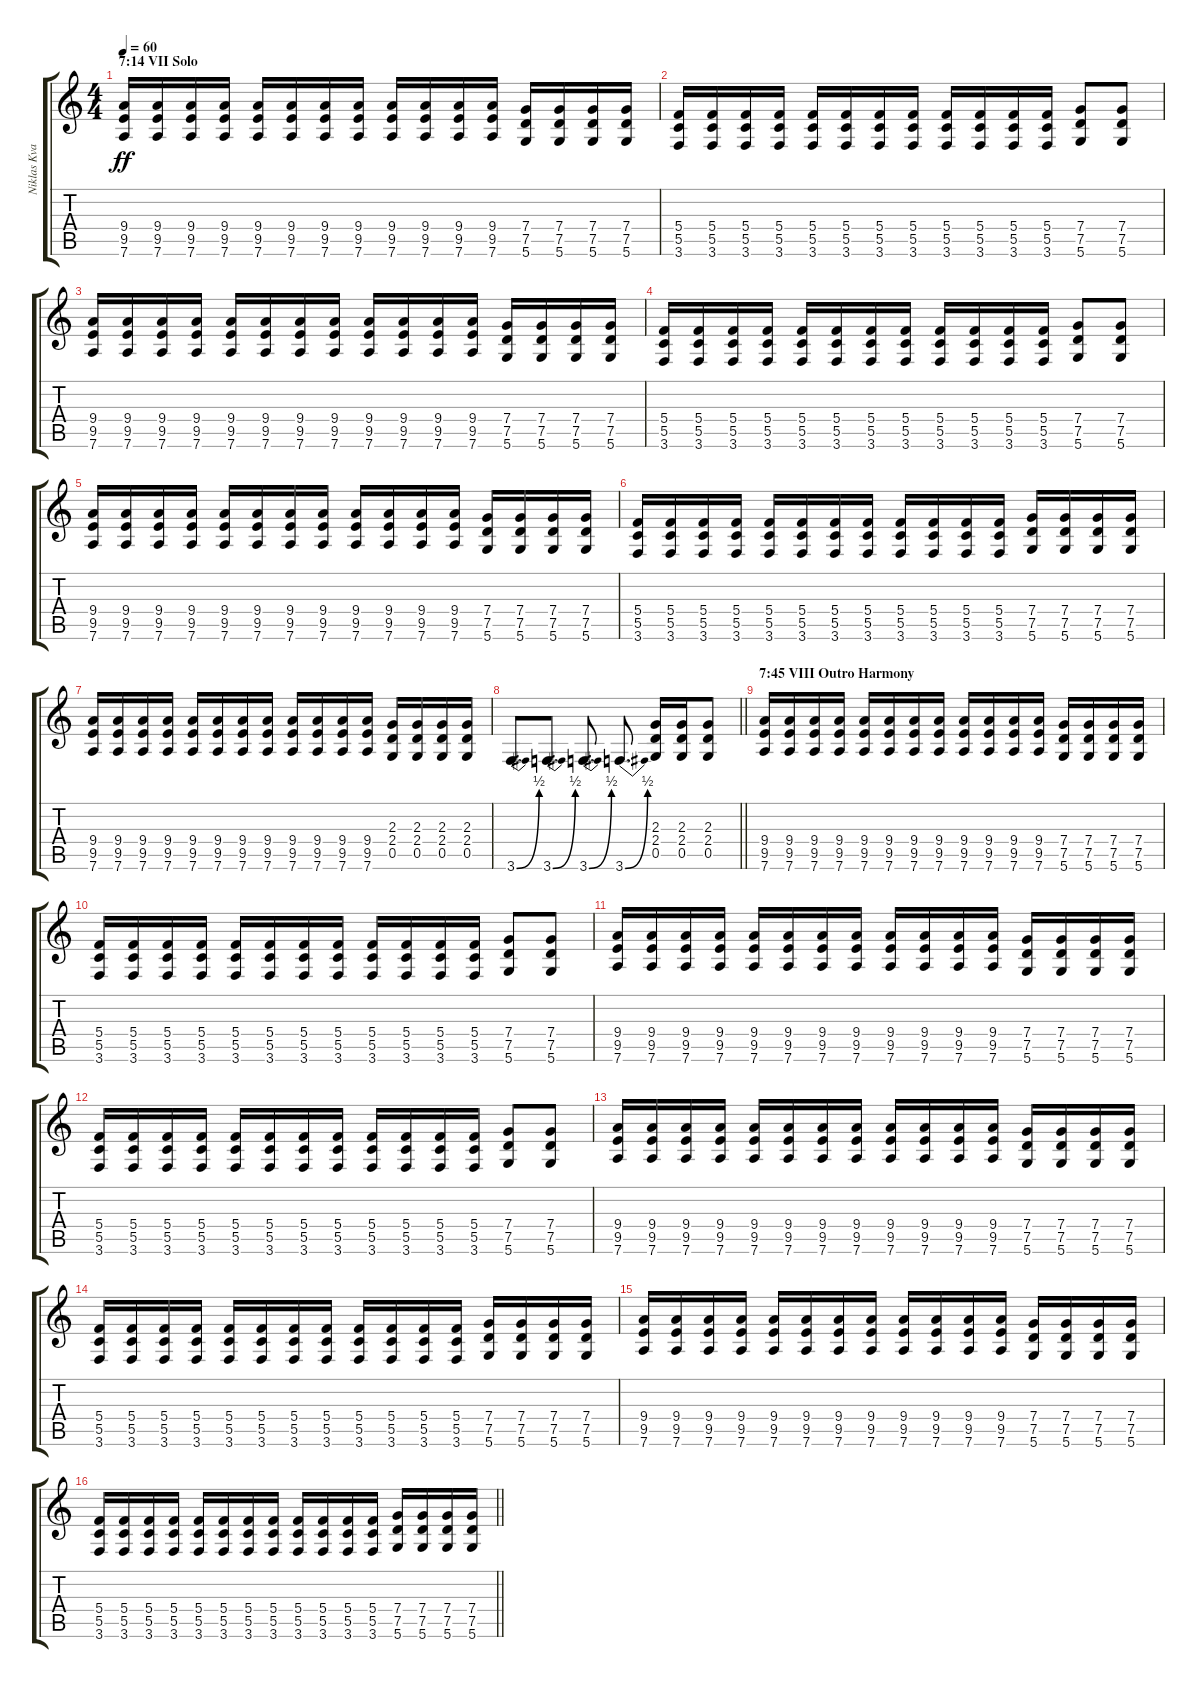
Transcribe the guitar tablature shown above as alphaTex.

\track ("Niklas Kvarforth (Acoustic/Rhythm Guitar" "Niklas Kva") {instrument acousticguitarsteel}
\staff {score tabs}
\tuning (D4 A3 F3 C3 G2 D2) {hide}
\ts (4 4)
\section ("" "7:14 VII Solo")
\tempo 60
\clef g2
\ks c
(9.4 9.5 7.6).16{dy ff volume 16 balance 0 instrument distortionguitar} (9.4 9.5 7.6).16 (9.4 9.5 7.6).16 (9.4 9.5 7.6).16 (9.4 9.5 7.6).16 (9.4 9.5 7.6).16 (9.4 9.5 7.6).16 (9.4 9.5 7.6).16 (9.4 9.5 7.6).16 (9.4 9.5 7.6).16 (9.4 9.5 7.6).16 (9.4 9.5 7.6).16 (7.4 7.5 5.6).16 (7.4 7.5 5.6).16 (7.4 7.5 5.6).16 (7.4 7.5 5.6).16 |
(5.4 5.5 3.6).16 (5.4 5.5 3.6).16 (5.4 5.5 3.6).16 (5.4 5.5 3.6).16 (5.4 5.5 3.6).16 (5.4 5.5 3.6).16 (5.4 5.5 3.6).16 (5.4 5.5 3.6).16 (5.4 5.5 3.6).16 (5.4 5.5 3.6).16 (5.4 5.5 3.6).16 (5.4 5.5 3.6).16 (7.4 7.5 5.6).8 (7.4 7.5 5.6).8 |
(9.4 9.5 7.6).16 (9.4 9.5 7.6).16 (9.4 9.5 7.6).16 (9.4 9.5 7.6).16 (9.4 9.5 7.6).16 (9.4 9.5 7.6).16 (9.4 9.5 7.6).16 (9.4 9.5 7.6).16 (9.4 9.5 7.6).16 (9.4 9.5 7.6).16 (9.4 9.5 7.6).16 (9.4 9.5 7.6).16 (7.4 7.5 5.6).16 (7.4 7.5 5.6).16 (7.4 7.5 5.6).16 (7.4 7.5 5.6).16 |
(5.4 5.5 3.6).16 (5.4 5.5 3.6).16 (5.4 5.5 3.6).16 (5.4 5.5 3.6).16 (5.4 5.5 3.6).16 (5.4 5.5 3.6).16 (5.4 5.5 3.6).16 (5.4 5.5 3.6).16 (5.4 5.5 3.6).16 (5.4 5.5 3.6).16 (5.4 5.5 3.6).16 (5.4 5.5 3.6).16 (7.4 7.5 5.6).8 (7.4 7.5 5.6).8 |
(9.4 9.5 7.6).16 (9.4 9.5 7.6).16 (9.4 9.5 7.6).16 (9.4 9.5 7.6).16 (9.4 9.5 7.6).16 (9.4 9.5 7.6).16 (9.4 9.5 7.6).16 (9.4 9.5 7.6).16 (9.4 9.5 7.6).16 (9.4 9.5 7.6).16 (9.4 9.5 7.6).16 (9.4 9.5 7.6).16 (7.4 7.5 5.6).16 (7.4 7.5 5.6).16 (7.4 7.5 5.6).16 (7.4 7.5 5.6).16 |
(5.4 5.5 3.6).16 (5.4 5.5 3.6).16 (5.4 5.5 3.6).16 (5.4 5.5 3.6).16 (5.4 5.5 3.6).16 (5.4 5.5 3.6).16 (5.4 5.5 3.6).16 (5.4 5.5 3.6).16 (5.4 5.5 3.6).16 (5.4 5.5 3.6).16 (5.4 5.5 3.6).16 (5.4 5.5 3.6).16 (7.4 7.5 5.6).16 (7.4 7.5 5.6).16 (7.4 7.5 5.6).16 (7.4 7.5 5.6).16 |
(9.4 9.5 7.6).16 (9.4 9.5 7.6).16 (9.4 9.5 7.6).16 (9.4 9.5 7.6).16 (9.4 9.5 7.6).16 (9.4 9.5 7.6).16 (9.4 9.5 7.6).16 (9.4 9.5 7.6).16 (9.4 9.5 7.6).16 (9.4 9.5 7.6).16 (9.4 9.5 7.6).16 (9.4 9.5 7.6).16 (2.3 2.4 0.5).16 (2.3 2.4 0.5).16 (2.3 2.4 0.5).16 (2.3 2.4 0.5).16 |
\barLineRight lightlight
3.6{be (bend 0 0 60 2)}.8{d} 3.6{be (bend 0 0 60 2)}.8{d} 3.6{be (bend 0 0 60 2)}.8{d} 3.6{be (bend 0 0 60 2)}.8{d} (2.3 2.4 0.5).16 (2.3 2.4 0.5).16 (2.3 2.4 0.5).8 |
\section ("" "7:45 VIII Outro Harmony")
(9.4 9.5 7.6).16 (9.4 9.5 7.6).16 (9.4 9.5 7.6).16 (9.4 9.5 7.6).16 (9.4 9.5 7.6).16 (9.4 9.5 7.6).16 (9.4 9.5 7.6).16 (9.4 9.5 7.6).16 (9.4 9.5 7.6).16 (9.4 9.5 7.6).16 (9.4 9.5 7.6).16 (9.4 9.5 7.6).16 (7.4 7.5 5.6).16 (7.4 7.5 5.6).16 (7.4 7.5 5.6).16 (7.4 7.5 5.6).16 |
(5.4 5.5 3.6).16 (5.4 5.5 3.6).16 (5.4 5.5 3.6).16 (5.4 5.5 3.6).16 (5.4 5.5 3.6).16 (5.4 5.5 3.6).16 (5.4 5.5 3.6).16 (5.4 5.5 3.6).16 (5.4 5.5 3.6).16 (5.4 5.5 3.6).16 (5.4 5.5 3.6).16 (5.4 5.5 3.6).16 (7.4 7.5 5.6).8 (7.4 7.5 5.6).8 |
(9.4 9.5 7.6).16 (9.4 9.5 7.6).16 (9.4 9.5 7.6).16 (9.4 9.5 7.6).16 (9.4 9.5 7.6).16 (9.4 9.5 7.6).16 (9.4 9.5 7.6).16 (9.4 9.5 7.6).16 (9.4 9.5 7.6).16 (9.4 9.5 7.6).16 (9.4 9.5 7.6).16 (9.4 9.5 7.6).16 (7.4 7.5 5.6).16 (7.4 7.5 5.6).16 (7.4 7.5 5.6).16 (7.4 7.5 5.6).16 |
(5.4 5.5 3.6).16 (5.4 5.5 3.6).16 (5.4 5.5 3.6).16 (5.4 5.5 3.6).16 (5.4 5.5 3.6).16 (5.4 5.5 3.6).16 (5.4 5.5 3.6).16 (5.4 5.5 3.6).16 (5.4 5.5 3.6).16 (5.4 5.5 3.6).16 (5.4 5.5 3.6).16 (5.4 5.5 3.6).16 (7.4 7.5 5.6).8 (7.4 7.5 5.6).8 |
(9.4 9.5 7.6).16 (9.4 9.5 7.6).16 (9.4 9.5 7.6).16 (9.4 9.5 7.6).16 (9.4 9.5 7.6).16 (9.4 9.5 7.6).16 (9.4 9.5 7.6).16 (9.4 9.5 7.6).16 (9.4 9.5 7.6).16 (9.4 9.5 7.6).16 (9.4 9.5 7.6).16 (9.4 9.5 7.6).16 (7.4 7.5 5.6).16 (7.4 7.5 5.6).16 (7.4 7.5 5.6).16 (7.4 7.5 5.6).16 |
(5.4 5.5 3.6).16 (5.4 5.5 3.6).16 (5.4 5.5 3.6).16 (5.4 5.5 3.6).16 (5.4 5.5 3.6).16 (5.4 5.5 3.6).16 (5.4 5.5 3.6).16 (5.4 5.5 3.6).16 (5.4 5.5 3.6).16 (5.4 5.5 3.6).16 (5.4 5.5 3.6).16 (5.4 5.5 3.6).16 (7.4 7.5 5.6).16 (7.4 7.5 5.6).16 (7.4 7.5 5.6).16 (7.4 7.5 5.6).16 |
(9.4 9.5 7.6).16 (9.4 9.5 7.6).16 (9.4 9.5 7.6).16 (9.4 9.5 7.6).16 (9.4 9.5 7.6).16 (9.4 9.5 7.6).16 (9.4 9.5 7.6).16 (9.4 9.5 7.6).16 (9.4 9.5 7.6).16 (9.4 9.5 7.6).16 (9.4 9.5 7.6).16 (9.4 9.5 7.6).16 (7.4 7.5 5.6).16 (7.4 7.5 5.6).16 (7.4 7.5 5.6).16 (7.4 7.5 5.6).16 |
\barLineRight lightlight
(5.4 5.5 3.6).16 (5.4 5.5 3.6).16 (5.4 5.5 3.6).16 (5.4 5.5 3.6).16 (5.4 5.5 3.6).16 (5.4 5.5 3.6).16 (5.4 5.5 3.6).16 (5.4 5.5 3.6).16 (5.4 5.5 3.6).16 (5.4 5.5 3.6).16 (5.4 5.5 3.6).16 (5.4 5.5 3.6).16 (7.4 7.5 5.6).16 (7.4 7.5 5.6).16 (7.4 7.5 5.6).16 (7.4 7.5 5.6).16
